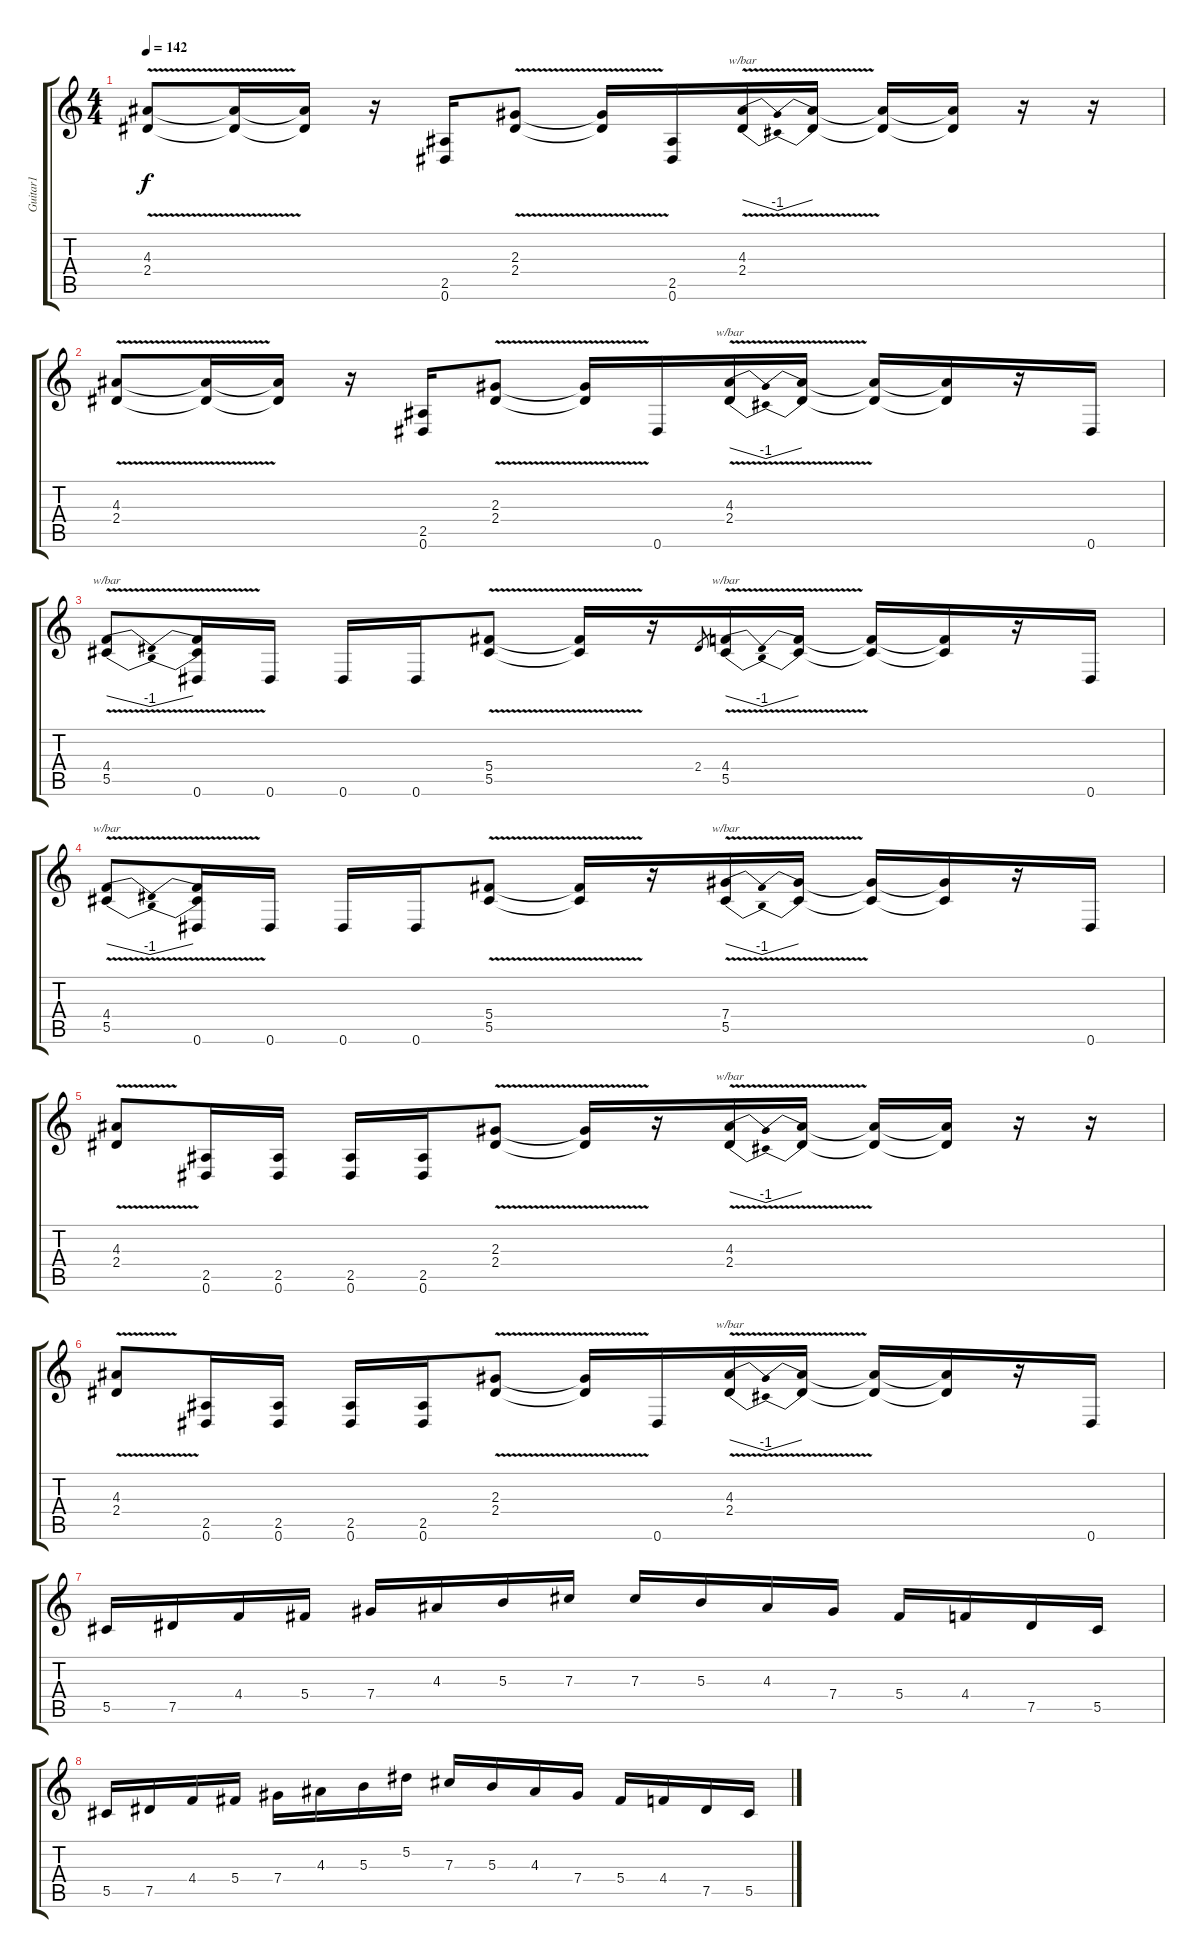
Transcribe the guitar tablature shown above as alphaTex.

\track ("Guitar1" "Guitar1") {instrument distortionguitar}
\staff {score tabs}
\tuning (Eb4 Bb3 Gb3 Db3 Ab2 Eb2) {hide}
\ts (4 4)
\tempo 142
\clef g2
\ks c
(4.3{v} 2.4{v}).8{dy f} (4.3{t} 2.4{t}).16 (4.3{t} 2.4{t}).16 r.16 (2.5 0.6).16 (2.3{v} 2.4{v}).8 (2.3{t} 2.4{t}).16 (2.5 0.6).16 (4.3{v} 2.4{v}).16{tbe (dip default 0 0 30 -4 60 0)} (4.3{t} 2.4{t}).16 (4.3{t} 2.4{t}).16 (4.3{t} 2.4{t}).16 r.16 r.16 |
(4.3{v} 2.4{v}).8 (4.3{t} 2.4{t}).16 (4.3{t} 2.4{t}).16 r.16 (2.5 0.6).16 (2.3{v} 2.4{v}).8 (2.3{t} 2.4{t}).16 0.6.16 (4.3{v} 2.4{v}).16{tbe (dip default 0 0 30 -4 60 0)} (4.3{t} 2.4{t}).16 (4.3{t} 2.4{t}).16 (4.3{t} 2.4{t}).16 r.16 0.6.16 |
(4.4{v} 5.5{v}).8{tbe (dip default 0 0 30 -4 60 0)} (4.4{t} 5.5{t} 0.6).16 0.6.16 0.6.16 0.6.16 (5.4{v} 5.5{v}).8 (5.4{t} 5.5{t}).16 r.16 2.4.8{gr} (4.4{v} 5.5{v}).16{tbe (dip default 0 0 30 -4 60 0)} (4.4{t} 5.5{t}).16 (4.4{t} 5.5{t}).16 (4.4{t} 5.5{t}).16 r.16 0.6.16 |
(4.4{v} 5.5{v}).8{tbe (dip default 0 0 30 -4 60 0)} (4.4{t} 5.5{t} 0.6).16 0.6.16 0.6.16 0.6.16 (5.4{v} 5.5{v}).8 (5.4{t} 5.5{t}).16 r.16 (7.4{v} 5.5{v}).16{tbe (dip default 0 0 30 -4 60 0)} (7.4{t} 5.5{t}).16 (7.4{t} 5.5{t}).16 (7.4{t} 5.5{t}).16 r.16 0.6.16 |
(4.3{v} 2.4{v}).8 (2.5 0.6).16 (2.5 0.6).16 (2.5 0.6).16 (2.5 0.6).16 (2.3{v} 2.4{v}).8 (2.3{t} 2.4{t}).16 r.16 (4.3{v} 2.4{v}).16{tbe (dip default 0 0 30 -4 60 0)} (4.3{t} 2.4{t}).16 (4.3{t} 2.4{t}).16 (4.3{t} 2.4{t}).16 r.16 r.16 |
(4.3{v} 2.4{v}).8 (2.5 0.6).16 (2.5 0.6).16 (2.5 0.6).16 (2.5 0.6).16 (2.3{v} 2.4{v}).8 (2.3{t} 2.4{t}).16 0.6.16 (4.3{v} 2.4{v}).16{tbe (dip default 0 0 30 -4 60 0)} (4.3{t} 2.4{t}).16 (4.3{t} 2.4{t}).16 (4.3{t} 2.4{t}).16 r.16 0.6.16 |
5.5.16 7.5.16 4.4.16 5.4.16 7.4.16 4.3.16 5.3.16 7.3.16 7.3.16 5.3.16 4.3.16 7.4.16 5.4.16 4.4.16 7.5.16 5.5.16 |
5.5.16 7.5.16 4.4.16 5.4.16 7.4.16 4.3.16 5.3.16 5.2.16 7.3.16 5.3.16 4.3.16 7.4.16 5.4.16 4.4.16 7.5.16 5.5.16
